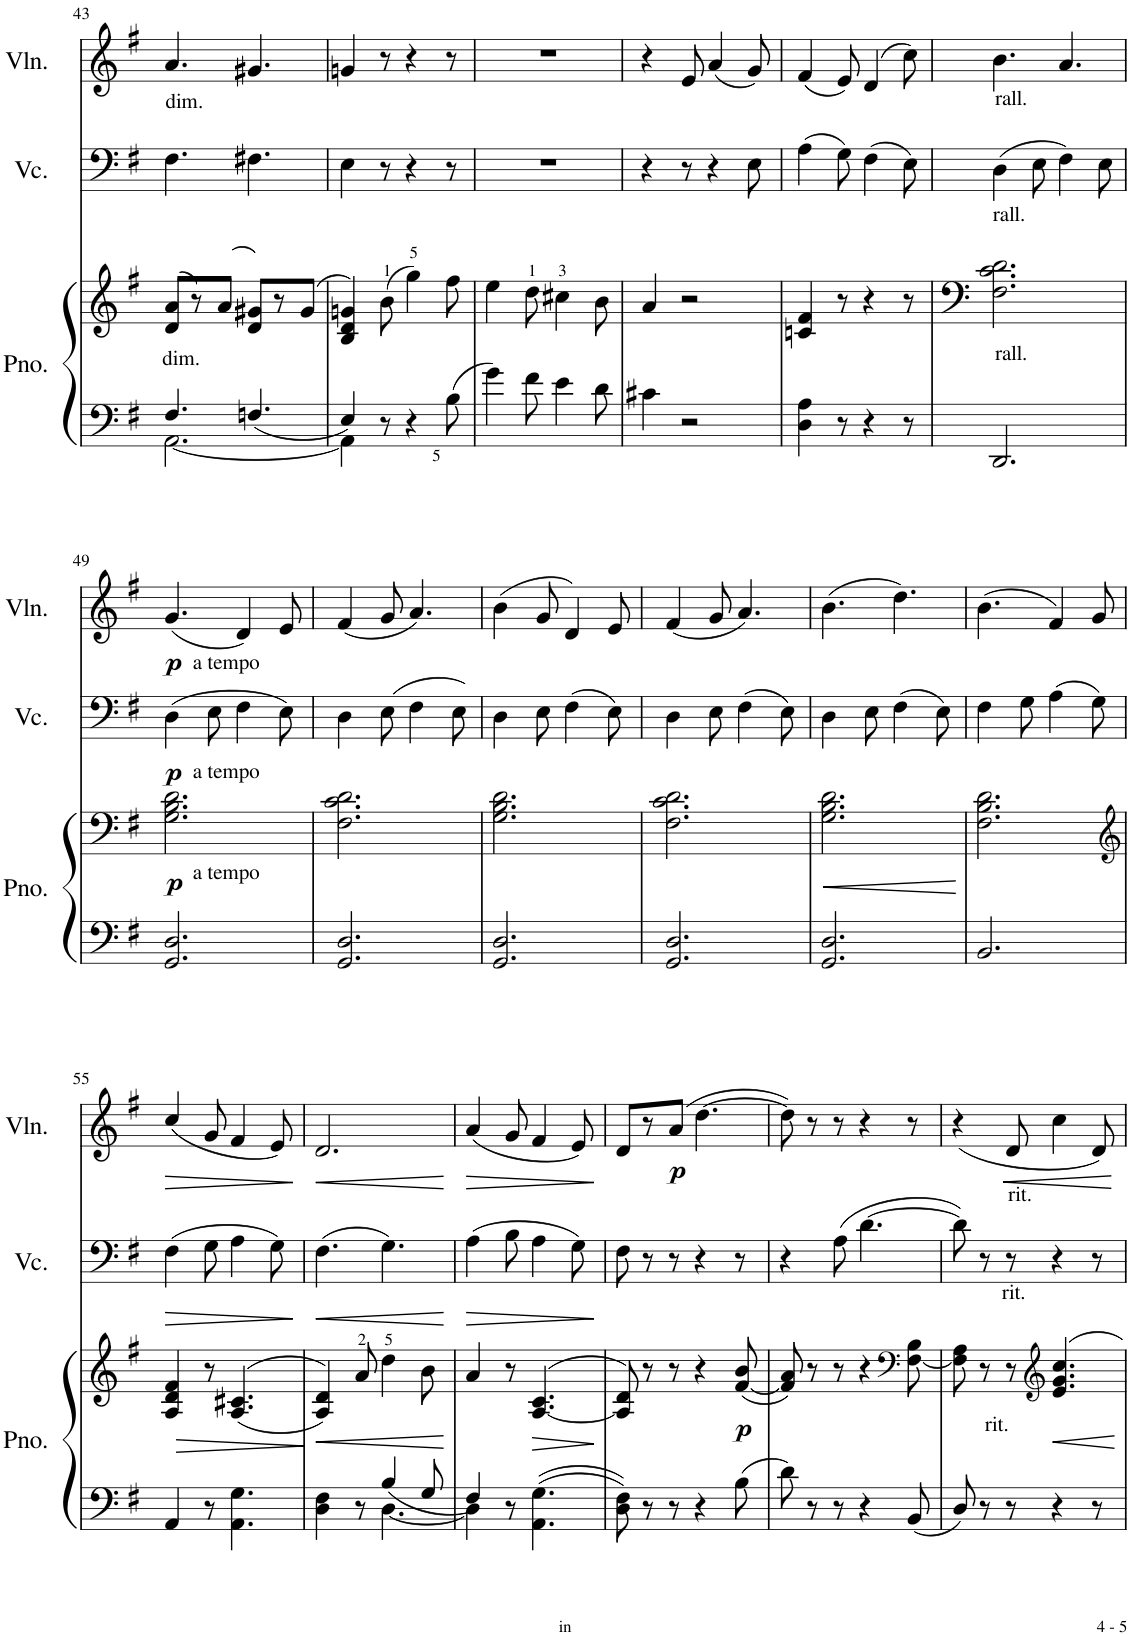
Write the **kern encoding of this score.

**kern	**kern	**dynam	**kern	**dynam	**kern	**dynam
*part3	*part3	*part3	*part2	*part2	*part1	*part1
*staff4	*staff3	*staff3/4	*staff2	*staff2	*staff1	*staff1
*I"Piano	*	*	*I"Violoncello	*	*I"Violin	*
*I'Pno.	*	*	*I'Vc.	*	*I'Vln.	*
!!LO:PB:g=z
*clefF4	*clefG2	*	*clefF4	*	*clefG2	*
*k[f#]	*k[f#]	*	*k[f#]	*	*k[f#]	*
*M6/8	*M6/8	*	*M6/8	*	*M6/8	*
=43	=43	=43	=43	=43	=43	=43
*^	*	*	*	*	*	*
!	!	!	!	!	!	!LO:TX:b:t=dim.	!
!	!	!LO:TX:b:t=dim.	!	!	!	!	!
4.F#/	[2.AA\	(>8d/ 8a/L	.	4.F#\	.	4.a/	.
.	.	8r)	.	.	.	.	.
.	.	(>8a/J	.	.	.	.	.
4.Fn/	.	8d/ 8g#X/L)	.	4.F#X\	.	4.g#X/	.
.	.	8r	.	.	.	.	.
.	.	(>8g#/J	.	.	.	.	.
=44	=44	=44	=44	=44	=44	=44	=44
4AA\]	4E/	4B/ 4d/ 4gn/)	.	4E\	.	4gn/	.
8r	2ryy	(8b\	.	8r	.	8r	.
4r	.	4gg\)	.	4r	.	4r	.
8B\	.	8ff#\	.	8r	.	8r	.
*v	*v	*	*	*	*	*	*
=45	=45	=45	=45	=45	=45	=45
4g\	4ee\	.	2.r	.	2.r	.
8f#\	8dd\	.	.	.	.	.
4e\	4cc#X\	.	.	.	.	.
8d\	8b\	.	.	.	.	.
=46	=46	=46	=46	=46	=46	=46
4c#X\	4a/	.	4r	.	4r	.
2r	2r	.	8r	.	8e/	.
.	.	.	4r	.	(4a/	.
.	.	.	8E\	.	8g/)	.
=47	=47	=47	=47	=47	=47	=47
4D\ 4A\	4cn/ 4f#/	.	(4A\	.	(4f#/	.
8r	8r	.	8G\)	.	8e/)	.
4r	4r	.	(4F#\	.	(4d/	.
8r	8r	.	8E\)	.	8cc\)	.
=48	=48	=48	=48	=48	=48	=48
!	!	!	!	!	!LO:TX:b:t=rall.	!
!	!	!	!LO:TX:b:t=rall.	!	!	!
!	!LO:TX:b:t=rall.	!	!	!	!	!
2.DD/	2.F#\ 2.c\ 2.d\	.	(4D\	.	4.b\	.
.	.	.	8E\	.	.	.
.	.	.	4F#\)	.	4.a/	.
.	.	.	8E\	.	.	.
!!LO:LB:g=z
=49	=49	=49	=49	=49	=49	=49
!	!	!	!	!	!LO:TX:b:t=a tempo	!
!	!	!	!LO:TX:b:t=a tempo	!	!	!
!LO:TX:a:t=a tempo	!	!	!	!	!	!
!	!	!LO:DY:b	!	!LO:DY:b	!	!LO:DY:b
2.GG/ 2.D/	2.G\ 2.B\ 2.d\	p	(4D\	p	(4.g/	p
.	.	.	8E\	.	.	.
.	.	.	4F#\	.	4d/)	.
.	.	.	8E\)	.	8e/	.
=50	=50	=50	=50	=50	=50	=50
2.GG/ 2.D/	2.F#\ 2.c\ 2.d\	.	(4D\	.	(4f#/	.
.	.	.	8E\	.	8g/	.
.	.	.	4F#\)	.	4.a/)	.
.	.	.	8E\	.	.	.
=51	=51	=51	=51	=51	=51	=51
2.GG/ 2.D/	2.G\ 2.B\ 2.d\	.	4D\	.	(4b\	.
.	.	.	8E\	.	8g/	.
.	.	.	(4F#\	.	4d/)	.
.	.	.	8E\)	.	8e/	.
=52	=52	=52	=52	=52	=52	=52
2.GG/ 2.D/	2.F#\ 2.c\ 2.d\	.	4D\	.	(4f#/	.
.	.	.	8E\	.	8g/	.
.	.	.	(4F#\	.	4.a/)	.
.	.	.	8E\)	.	.	.
=53	=53	=53	=53	=53	=53	=53
!	!	!LO:HP:b	!	!	!	!
2.GG/ 2.D/	2.G\ 2.B\ 2.d\	<	4D\	.	(4.b\	.
.	.	.	8E\	.	.	.
.	.	.	(4F#\	.	4.dd\)	.
.	.	.	8E\)	.	.	.
.	.	[	.	.	.	.
=54	=54	=54	=54	=54	=54	=54
2.BB/	2.F#\ 2.B\ 2.d\	.	4F#\	.	(4.b\	.
.	.	.	8G\	.	.	.
.	.	.	(4A\	.	4f#/)	.
.	.	.	8G\)	.	8g/	.
!!LO:LB:g=z
=55	=55	=55	=55	=55	=55	=55
*	*clefG2	*	*	*	*	*
!	!	!	!	!LO:HP:b	!	!LO:HP:b
4AA/	4A/ 4d/ 4f#/	.	(4F#\	>	(<4cc/	>
8r	8r	.	8G\	.	8g/	.
4.AA\ 4.G\	(>(4.A/ 4.c#X/	.	4A\	.	4f#/	.
.	.	.	8G\)	.	8e/)	.
.	.	.	.	]	.	]
=56	=56	=56	=56	=56	=56	=56
*^	*	*	*	*	*	*
!	!	!	!LO:HP:b	!	!LO:HP:b	!	!LO:HP:b
4D\ 4F#\	4.ryy	4A/ 4d/))	<	(4.F#\	<	2.d/	<
8r	.	8a/	.	.	.	.	.
4B/	[4.D\	4dd\	.	4.G\)	.	.	.
8G/	.	8b\	.	.	.	.	.
*v	*v	*	*	*	*	*	*
.	.	[	.	[	.	[
=57	=57	=57	=57	=57	=57	=57
*^	*	*	*	*	*	*
!	!	!	!	!	!LO:HP:b	!	!LO:HP:b
4D\]	4F#/	4a/	.	(4A\	>	(<4a/	>
8r	2ryy	8r	.	8B\	.	8g/	.
!	!	!	!LO:HP:b	!	!	!	!
4.AA\ 4.G\	.	(>[4.A/ 4.c/	>	4A\	.	4f#/	.
.	.	.	.	8G\)	.	8e/)	.
*v	*v	*	*	*	*	*	*
.	.	]	.	]	.	]
=58	=58	=58	=58	=58	=58	=58
8D\ 8F#\	8A/] 8d/)	.	8F#\	.	8d/L	.
8r	8r	.	8r	.	8r	.
!	!	!	!	!	!	!LO:DY:b
8r	8r	.	8r	.	(8a/J	p
4r	4r	.	4r	.	[4.dd\	.
!	!	!LO:DY:b	!	!	!	!
8B\	([<8f#/ 8b/	p	8r	.	.	.
=59	=59	=59	=59	=59	=59	=59
*	*^	*	*	*	*	*
8d\	8f#/] 8a/)	8ryy	.	4r	.	8dd\])	.
*	*v	*v	*	*	*	*	*
8r	8r	.	.	.	8r	.
8r	8r	.	(8A\	.	8r	.
4r	4r	.	[4.d\	.	4r	.
*	*clefF4	*	*	*	*	*
*	*^	*	*	*	*	*
8BB/	8ryy	[8F#\ 8B\	.	.	.	8r	.
*	*v	*v	*	*	*	*	*
=60	=60	=60	=60	=60	=60	=60
8D/	8F#\] 8A\	.	8d\])	.	(4r	.
!	!	!	!LO:TX:b:t=rit.	!	!	!
!	!LO:TX:b:t=rit.	!	!	!	!	!
8r	8r	.	8r	.	.	.
!	!	!	!	!	!LO:TX:b:t=rit.	!
!	!	!	!	!	!	!LO:HP:b
8r	8r	.	8r	.	8d/	<
*	*clefG2	*	*	*	*	*
!	!	!LO:HP:b	!	!	!	!
4r	4.e/ 4.g/ 4.cc/	<	4r	.	4cc\	.
8r	.	.	8r	.	8d/)	.
.	.	[	.	.	.	[
=	=	=	=	=	=	=
*-	*-	*-	*-	*-	*-	*-
